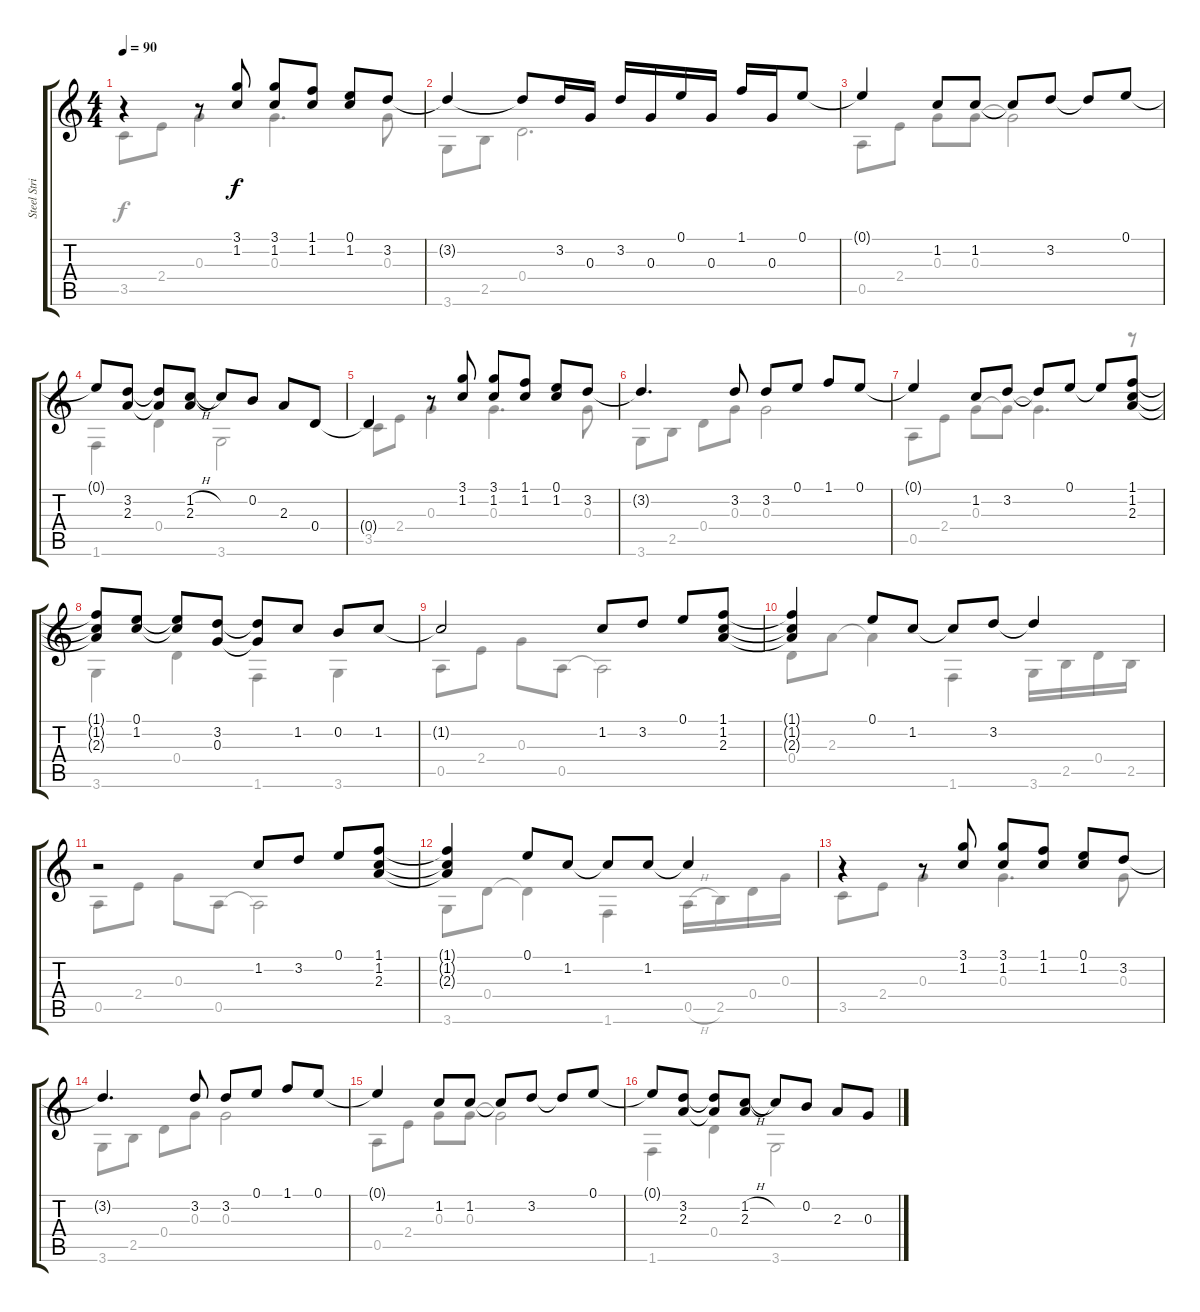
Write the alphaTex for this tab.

\track ("Steel String" "Steel Stri") {instrument acousticguitarsteel}
\staff {score tabs}
\tuning (E4 B3 G3 D3 A2 E2) {hide}
\voice
\ts (4 4)
\tempo 90
\clef g2
\ks c
r.4{dy f} r.8 (3.1 1.2).8 (3.1 1.2).8 (1.1 1.2).8 (0.1 1.2).8 3.2.8 |
3.2{t}.4 3.2{t}.8 3.2.16 0.3.16 3.2.16 0.3.16 0.1.16 0.3.16 1.1.16 0.3.16 0.1.8 |
0.1{t}.4 1.2.8 1.2.8 1.2{t}.8 3.2.8 3.2{t}.8 0.1.8 |
0.1{t}.8 (3.2 2.3).8 (3.2{t} 2.3{t}).8 (1.2{h} 2.3).8 1.2{t}.8 0.2.8 2.3.8 0.4.8 |
0.4{t}.4 r.8 (3.1 1.2).8 (3.1 1.2).8 (1.1 1.2).8 (0.1 1.2).8 3.2.8 |
3.2{t}.4{d} 3.2.8 3.2.8 0.1.8 1.1.8 0.1.8 |
0.1{t}.4 1.2.8 3.2.8 3.2{t}.8 0.1.8 0.1{t}.8 (1.1 1.2 2.3).8 |
(1.1{t} 1.2{t} 2.3{t}).8 (0.1 1.2).8 (0.1{t} 1.2{t}).8 (3.2 0.3).8 (3.2{t} 0.3{t}).8 1.2.8 0.2.8 1.2.8 |
1.2{t}.2 1.2.8 3.2.8 0.1.8 (1.1 1.2 2.3).8 |
(1.1{t} 1.2{t} 2.3{t}).4 0.1.8 1.2.8 1.2{t}.8 3.2.8 3.2{t}.4 |
r.2 1.2.8 3.2.8 0.1.8 (1.1 1.2 2.3).8 |
(1.1{t} 1.2{t} 2.3{t}).4 0.1.8 1.2.8 1.2{t}.8 1.2.8 1.2{t}.4 |
r.4 r.8 (3.1 1.2).8 (3.1 1.2).8 (1.1 1.2).8 (0.1 1.2).8 3.2.8 |
3.2{t}.4{d} 3.2.8 3.2.8 0.1.8 1.1.8 0.1.8 |
0.1{t}.4 1.2.8 1.2.8 1.2{t}.8 3.2.8 3.2{t}.8 0.1.8 |
0.1{t}.8 (3.2 2.3).8 (3.2{t} 2.3{t}).8 (1.2{h} 2.3).8 1.2{t}.8 0.2.8 2.3.8 0.3.8
\voice
\clef g2
\ottava regular
\simile none
\ks c
3.5.8{dy f} 2.4.8 0.3.4 0.3.4{d} 0.3.8 |
3.6.8 2.5.8 0.4.2{d} |
0.5.8 2.4.8 0.3.8 0.3.8 0.3{t}.2 |
1.6.4 0.4.4 3.6.2 |
3.5.8 2.4.8 0.3.4 0.3.4{d} 0.3.8 |
3.6.8 2.5.8 0.4.8 0.3.8 0.3.2 |
0.5.8 2.4.8 0.3.8 0.3{t}.8 0.3{t}.4{d} r.8 |
3.6.4 0.4.4 1.6.4 3.6.4 |
0.5.8 2.4.8 0.3.8 0.5.8 0.5{t}.2 |
0.4.8 2.3.8 2.3{t}.4 1.6.4 3.6.16 2.5.16 0.4.16 2.5.16 |
0.5.8 2.4.8 0.3.8 0.5.8 0.5{t}.2 |
3.6.8 0.4.8 0.4{t}.4 1.6.4 0.5{h}.16 2.5.16 0.4.16 0.3.16 |
3.5.8 2.4.8 0.3.4 0.3.4{d} 0.3.8 |
3.6.8 2.5.8 0.4.8 0.3.8 0.3.2 |
0.5.8 2.4.8 0.3.8 0.3.8 0.3{t}.2 |
1.6.4 0.4.4 3.6.2
